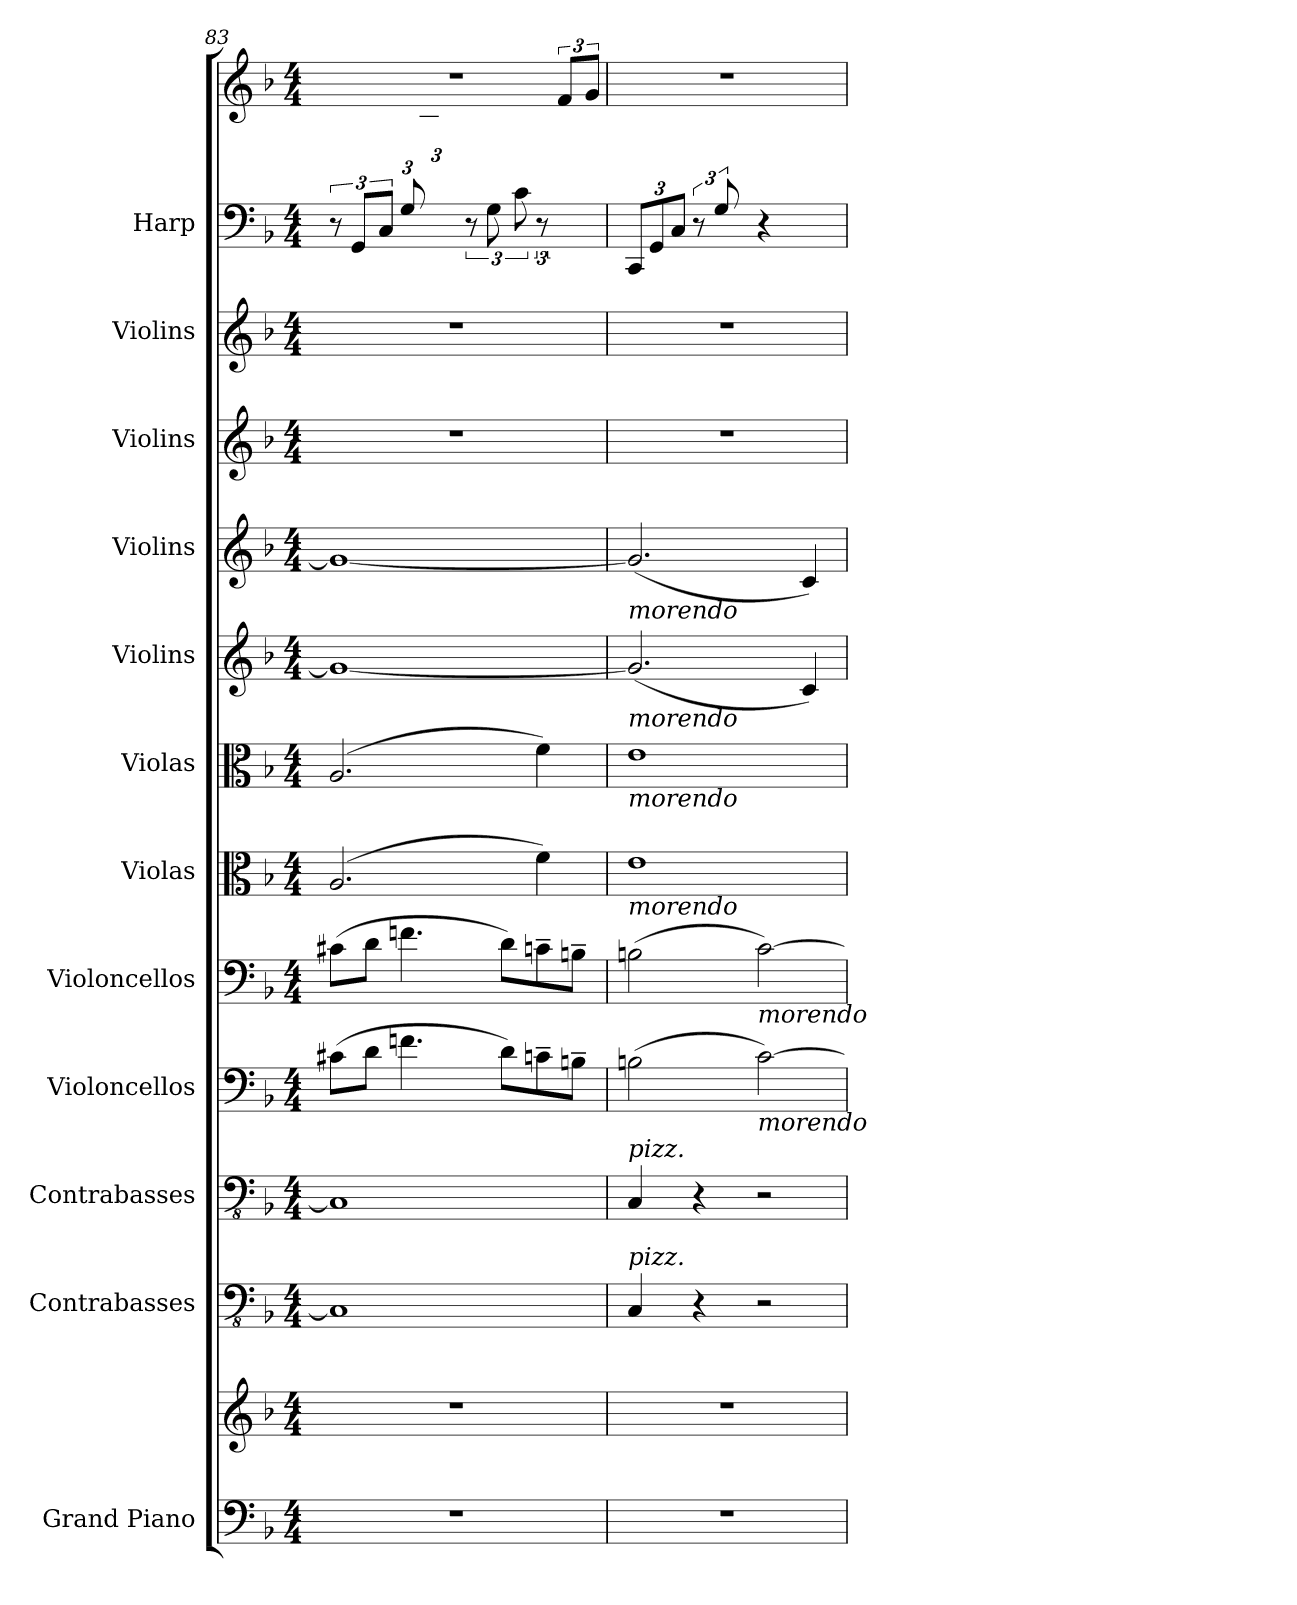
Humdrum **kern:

**kern	**kern	**kern	**kern	**kern	**kern	**kern	**kern	**kern	**kern	**kern	**kern	**kern	**kern
*part12	*part12	*part11	*part10	*part9	*part8	*part7	*part6	*part5	*part4	*part3	*part2	*part1	*part1
*staff14	*staff13	*staff12	*staff11	*staff10	*staff9	*staff8	*staff7	*staff6	*staff5	*staff4	*staff3	*staff2	*staff1
*I"Grand Piano	*	*I"Contrabasses	*I"Contrabasses	*I"Violoncellos	*I"Violoncellos	*I"Violas	*I"Violas	*I"Violins	*I"Violins	*I"Violins	*I"Violins	*I"Harp	*
*I'Pno.	*	*I'Cbs.	*I'Cbs.	*I'Vcs.	*I'Vcs.	*I'Vlas.	*I'Vlas.	*I'Vlns.	*I'Vlns.	*I'Vlns.	*I'Vlns.	*I'Hrp.	*
*clefF4	*clefG2	*clefFv4	*clefFv4	*clefF4	*clefF4	*clefC3	*clefC3	*clefG2	*clefG2	*clefG2	*clefG2	*clefF4	*clefG2
*k[b-]	*k[b-]	*k[b-]	*k[b-]	*k[b-]	*k[b-]	*k[b-]	*k[b-]	*k[b-]	*k[b-]	*k[b-]	*k[b-]	*k[b-]	*k[b-]
*M4/4	*M4/4	*M4/4	*M4/4	*M4/4	*M4/4	*M4/4	*M4/4	*M4/4	*M4/4	*M4/4	*M4/4	*M4/4	*M4/4
=83	=83	=83	=83	=83	=83	=83	=83	=83	=83	=83	=83	=83	=83
*	*	*	*	*	*	*	*	*	*	*	*	*	*^
1r	1r	1CC]	1CC]	(8c#X\L	(8c#X\L	(2.A/	(2.A/	1g_	1g_	1r	1r	12r	1r	3ryy
.	.	.	.	.	.	.	.	.	.	.	.	12GG/L	.	.
.	.	.	.	8d\J	8d\J	.	.	.	.	.	.	.	.	.
.	.	.	.	.	.	.	.	.	.	.	.	12C/J	.	.
*	*	*	*	*	*	*	*	*	*	*	*	*Xbrackettup	*	*
.	.	.	.	4.fn\	4.fn\	.	.	.	.	.	.	12G/L	.	.
.	.	.	.	.	.	.	.	.	.	.	.	6ryy	.	12c\
.	.	.	.	.	.	.	.	.	.	.	.	.	.	12f\J
*	*	*	*	*	*	*	*	*	*	*	*	*brackettup	*	*
.	.	.	.	.	.	.	.	.	.	.	.	12r	.	3ryy
.	.	.	.	.	.	.	.	.	.	.	.	12G\L	.	.
.	.	.	.	8d\L)	8d\L)	.	.	.	.	.	.	.	.	.
.	.	.	.	.	.	.	.	.	.	.	.	12c\J	.	.
.	.	.	.	8cn~\	8cn~\	4f\)	4f\)	.	.	.	.	12r	.	.
.	.	.	.	.	.	.	.	.	.	.	.	6ryy	.	12f/L
.	.	.	.	8Bn~\J	8Bn~\J	.	.	.	.	.	.	.	.	.
.	.	.	.	.	.	.	.	.	.	.	.	.	.	12g/J
!!LO:PB:g=z	!!
=84	=84	=84	=84	=84	=84	=84	=84	=84	=84	=84	=84	=84	=84	=84
*	*	*	*	*	*	*	*	*	*	*	*	*Xbrackettup	*	*
!	!	!	!	!	!	!	!	!	!LO:TX:b:i:t=morendo	!	!	!	!	!
!	!	!	!	!	!	!	!	!LO:TX:b:i:t=morendo	!	!	!	!	!	!
!	!	!	!	!	!	!	!LO:TX:b:i:t=morendo	!	!	!	!	!	!	!
!	!	!	!	!	!	!LO:TX:b:i:t=morendo	!	!	!	!	!	!	!	!
!	!	!	!LO:TX:a:i:t=pizz.	!	!	!	!	!	!	!	!	!	!	!
!	!	!LO:TX:a:i:t=pizz.	!	!	!	!	!	!	!	!	!	!	!	!
1r	1r	4CC/	4CC/	(2Bn\	(2Bn\	1e	1e	(2.g/]	(2.g/]	1r	1r	12CC/L	1r	12%5ryy
.	.	.	.	.	.	.	.	.	.	.	.	12GG/	.	.
.	.	.	.	.	.	.	.	.	.	.	.	12C/J	.	.
*	*	*	*	*	*	*	*	*	*	*	*	*brackettup	*	*
.	.	4r	4r	.	.	.	.	.	.	.	.	12r	.	.
.	.	.	.	.	.	.	.	.	.	.	.	12G/L	.	.
.	.	.	.	.	.	.	.	.	.	.	.	12ryy	.	12e\J
!	!	!	!	!	!LO:TX:b:i:t=morendo	!	!	!	!	!	!	!	!	!
!	!	!	!	!LO:TX:b:i:t=morendo	!	!	!	!	!	!	!	!	!	!
.	.	2r	2r	[2c\)	[2c\)	.	.	.	.	.	.	4r	.	4ryy
.	.	.	.	.	.	.	.	4c/)	4c/)	.	.	4ryy	.	4g\
*	*	*	*	*	*	*	*	*	*	*	*	*	*v	*v
=	=	=	=	=	=	=	=	=	=	=	=	=	=
*-	*-	*-	*-	*-	*-	*-	*-	*-	*-	*-	*-	*-	*-
